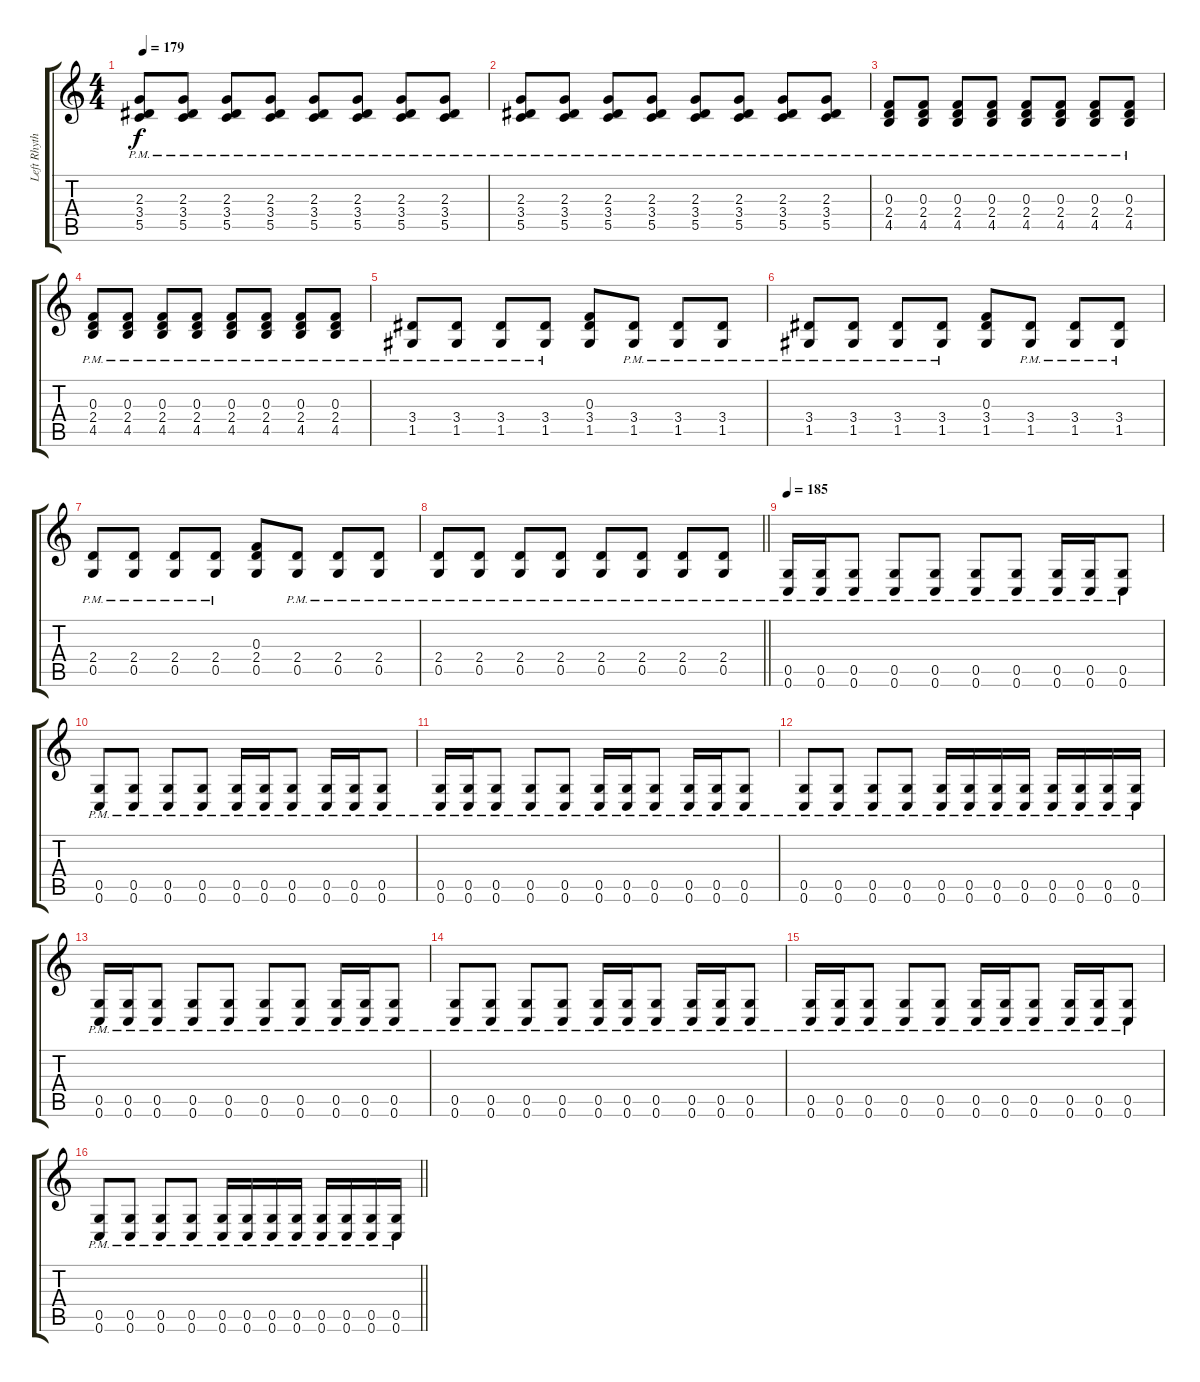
\track ("Left Rhythm" "Left Rhyth") {instrument distortionguitar}
\staff {score tabs}
\tuning (D4 A3 F3 C3 G2 C2) {hide}
\ts (4 4)
\section ("" "")
\tempo 179
\clef g2
\ks c
(2.3{pm} 3.4{pm} 5.5{pm}).8{dy f} (2.3{pm} 3.4{pm} 5.5{pm}).8 (2.3{pm} 3.4{pm} 5.5{pm}).8 (2.3{pm} 3.4{pm} 5.5{pm}).8 (2.3{pm} 3.4{pm} 5.5{pm}).8 (2.3{pm} 3.4{pm} 5.5{pm}).8 (2.3{pm} 3.4{pm} 5.5{pm}).8 (2.3{pm} 3.4{pm} 5.5{pm}).8 |
(2.3{pm} 3.4{pm} 5.5{pm}).8 (2.3{pm} 3.4{pm} 5.5{pm}).8 (2.3{pm} 3.4{pm} 5.5{pm}).8 (2.3{pm} 3.4{pm} 5.5{pm}).8 (2.3{pm} 3.4{pm} 5.5{pm}).8 (2.3{pm} 3.4{pm} 5.5{pm}).8 (2.3{pm} 3.4{pm} 5.5{pm}).8 (2.3{pm} 3.4{pm} 5.5{pm}).8 |
(0.3{pm} 2.4{pm} 4.5{pm}).8 (0.3{pm} 2.4{pm} 4.5{pm}).8 (0.3{pm} 2.4{pm} 4.5{pm}).8 (0.3{pm} 2.4{pm} 4.5{pm}).8 (0.3{pm} 2.4{pm} 4.5{pm}).8 (0.3{pm} 2.4{pm} 4.5{pm}).8 (0.3{pm} 2.4{pm} 4.5{pm}).8 (0.3{pm} 2.4{pm} 4.5{pm}).8 |
(0.3{pm} 2.4{pm} 4.5{pm}).8 (0.3{pm} 2.4{pm} 4.5{pm}).8 (0.3{pm} 2.4{pm} 4.5{pm}).8 (0.3{pm} 2.4{pm} 4.5{pm}).8 (0.3{pm} 2.4{pm} 4.5{pm}).8 (0.3{pm} 2.4{pm} 4.5{pm}).8 (0.3{pm} 2.4{pm} 4.5{pm}).8 (0.3{pm} 2.4{pm} 4.5{pm}).8 |
(3.4{pm} 1.5{pm}).8 (3.4{pm} 1.5{pm}).8 (3.4{pm} 1.5{pm}).8 (3.4{pm} 1.5{pm}).8 (0.3 3.4 1.5).8 (3.4{pm} 1.5{pm}).8 (3.4{pm} 1.5{pm}).8 (3.4{pm} 1.5{pm}).8 |
(3.4{pm} 1.5{pm}).8 (3.4{pm} 1.5{pm}).8 (3.4{pm} 1.5{pm}).8 (3.4{pm} 1.5{pm}).8 (0.3 3.4 1.5).8 (3.4{pm} 1.5{pm}).8 (3.4{pm} 1.5{pm}).8 (3.4{pm} 1.5{pm}).8 |
(2.4{pm} 0.5{pm}).8 (2.4{pm} 0.5{pm}).8 (2.4{pm} 0.5{pm}).8 (2.4{pm} 0.5{pm}).8 (0.3 2.4 0.5).8 (2.4{pm} 0.5{pm}).8 (2.4{pm} 0.5{pm}).8 (2.4{pm} 0.5{pm}).8 |
\barLineRight lightlight
(2.4{pm} 0.5{pm}).8 (2.4{pm} 0.5{pm}).8 (2.4{pm} 0.5{pm}).8 (2.4{pm} 0.5{pm}).8 (2.4{pm} 0.5{pm}).8 (2.4{pm} 0.5{pm}).8 (2.4{pm} 0.5{pm}).8 (2.4{pm} 0.5{pm}).8 |
\section ("" "")
\tempo 185
(0.5{pm} 0.6{pm}).16 (0.5{pm} 0.6{pm}).16 (0.5{pm} 0.6{pm}).8 (0.5{pm} 0.6{pm}).8 (0.5{pm} 0.6{pm}).8 (0.5{pm} 0.6{pm}).8 (0.5{pm} 0.6{pm}).8 (0.5{pm} 0.6{pm}).16 (0.5{pm} 0.6{pm}).16 (0.5{pm} 0.6{pm}).8 |
(0.5{pm} 0.6{pm}).8 (0.5{pm} 0.6{pm}).8 (0.5{pm} 0.6{pm}).8 (0.5{pm} 0.6{pm}).8 (0.5{pm} 0.6{pm}).16 (0.5{pm} 0.6{pm}).16 (0.5{pm} 0.6{pm}).8 (0.5{pm} 0.6{pm}).16 (0.5{pm} 0.6{pm}).16 (0.5{pm} 0.6{pm}).8 |
(0.5{pm} 0.6{pm}).16 (0.5{pm} 0.6{pm}).16 (0.5{pm} 0.6{pm}).8 (0.5{pm} 0.6{pm}).8 (0.5{pm} 0.6{pm}).8 (0.5{pm} 0.6{pm}).16 (0.5{pm} 0.6{pm}).16 (0.5{pm} 0.6{pm}).8 (0.5{pm} 0.6{pm}).16 (0.5{pm} 0.6{pm}).16 (0.5{pm} 0.6{pm}).8 |
(0.5{pm} 0.6{pm}).8 (0.5{pm} 0.6{pm}).8 (0.5{pm} 0.6{pm}).8 (0.5{pm} 0.6{pm}).8 (0.5{pm} 0.6{pm}).16 (0.5{pm} 0.6{pm}).16 (0.5{pm} 0.6{pm}).16 (0.5{pm} 0.6{pm}).16 (0.5{pm} 0.6{pm}).16 (0.5{pm} 0.6{pm}).16 (0.5{pm} 0.6{pm}).16 (0.5{pm} 0.6{pm}).16 |
(0.5{pm} 0.6{pm}).16 (0.5{pm} 0.6{pm}).16 (0.5{pm} 0.6{pm}).8 (0.5{pm} 0.6{pm}).8 (0.5{pm} 0.6{pm}).8 (0.5{pm} 0.6{pm}).8 (0.5{pm} 0.6{pm}).8 (0.5{pm} 0.6{pm}).16 (0.5{pm} 0.6{pm}).16 (0.5{pm} 0.6{pm}).8 |
(0.5{pm} 0.6{pm}).8 (0.5{pm} 0.6{pm}).8 (0.5{pm} 0.6{pm}).8 (0.5{pm} 0.6{pm}).8 (0.5{pm} 0.6{pm}).16 (0.5{pm} 0.6{pm}).16 (0.5{pm} 0.6{pm}).8 (0.5{pm} 0.6{pm}).16 (0.5{pm} 0.6{pm}).16 (0.5{pm} 0.6{pm}).8 |
(0.5{pm} 0.6{pm}).16 (0.5{pm} 0.6{pm}).16 (0.5{pm} 0.6{pm}).8 (0.5{pm} 0.6{pm}).8 (0.5{pm} 0.6{pm}).8 (0.5{pm} 0.6{pm}).16 (0.5{pm} 0.6{pm}).16 (0.5{pm} 0.6{pm}).8 (0.5{pm} 0.6{pm}).16 (0.5{pm} 0.6{pm}).16 (0.5{pm} 0.6{pm}).8 |
\barLineRight lightlight
(0.5{pm} 0.6{pm}).8 (0.5{pm} 0.6{pm}).8 (0.5{pm} 0.6{pm}).8 (0.5{pm} 0.6{pm}).8 (0.5{pm} 0.6{pm}).16 (0.5{pm} 0.6{pm}).16 (0.5{pm} 0.6{pm}).16 (0.5{pm} 0.6{pm}).16 (0.5{pm} 0.6{pm}).16 (0.5{pm} 0.6{pm}).16 (0.5{pm} 0.6{pm}).16 (0.5{pm} 0.6{pm}).16
